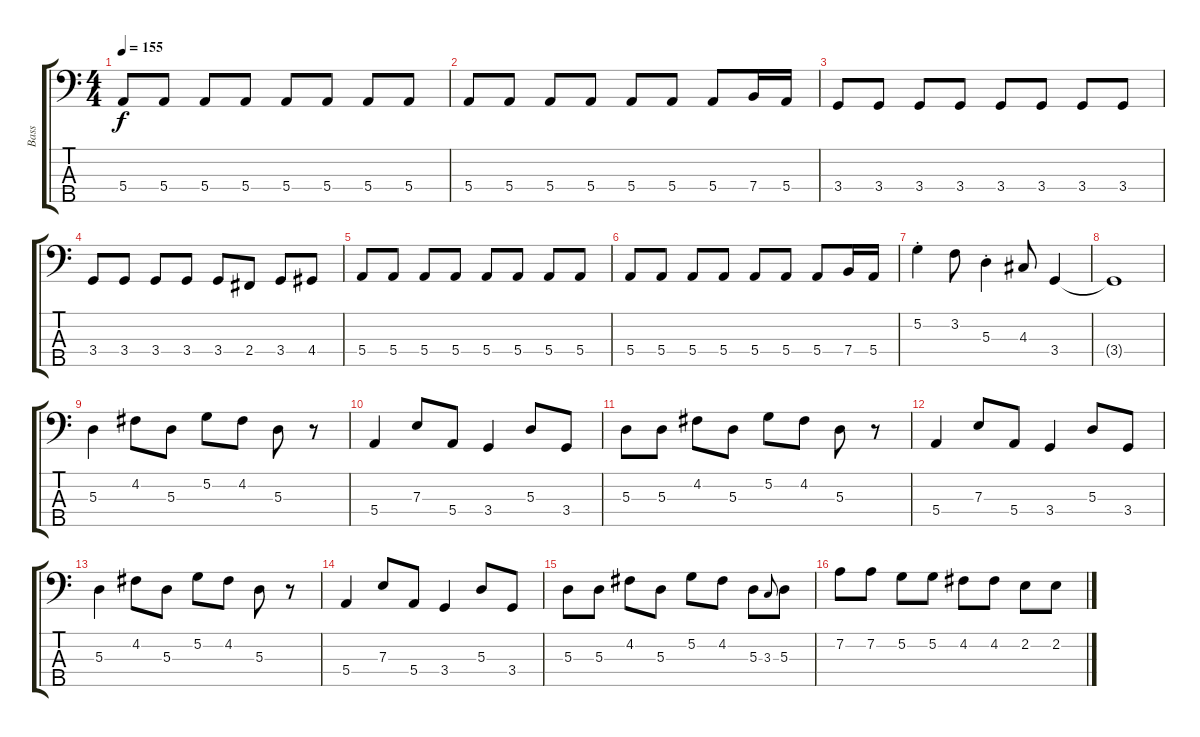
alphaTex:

\track ("Bass" "Bass") {instrument electricbassfinger}
\staff {score tabs}
\tuning (G2 D2 A1 E1 B0) {hide}
\ts (4 4)
\tempo 155
\clef f4
\ks c
5.4.8{dy f} 5.4.8 5.4.8 5.4.8 5.4.8 5.4.8 5.4.8 5.4.8 |
5.4.8 5.4.8 5.4.8 5.4.8 5.4.8 5.4.8 5.4.8 7.4.16 5.4.16 |
3.4.8 3.4.8 3.4.8 3.4.8 3.4.8 3.4.8 3.4.8 3.4.8 |
3.4.8 3.4.8 3.4.8 3.4.8 3.4.8 2.4.8 3.4.8 4.4.8 |
5.4.8 5.4.8 5.4.8 5.4.8 5.4.8 5.4.8 5.4.8 5.4.8 |
5.4.8 5.4.8 5.4.8 5.4.8 5.4.8 5.4.8 5.4.8 7.4.16 5.4.16 |
5.2{st}.4 3.2.8 5.3{st}.4 4.3.8 3.4.4 |
3.4{t}.1 |
5.3.4 4.2.8 5.3.8 5.2.8 4.2.8 5.3.8 r.8 |
5.4.4 7.3.8 5.4.8 3.4.4 5.3.8 3.4.8 |
5.3.8 5.3.8 4.2.8 5.3.8 5.2.8 4.2.8 5.3.8 r.8 |
5.4.4 7.3.8 5.4.8 3.4.4 5.3.8 3.4.8 |
5.3.4 4.2.8 5.3.8 5.2.8 4.2.8 5.3.8 r.8 |
5.4.4 7.3.8 5.4.8 3.4.4 5.3.8 3.4.8 |
5.3.8 5.3.8 4.2.8 5.3.8 5.2.8 4.2.8 5.3.8 3.3.8{gr onbeat} 5.3.8 |
7.2.8 7.2.8 5.2.8 5.2.8 4.2.8 4.2.8 2.2.8 2.2.8
